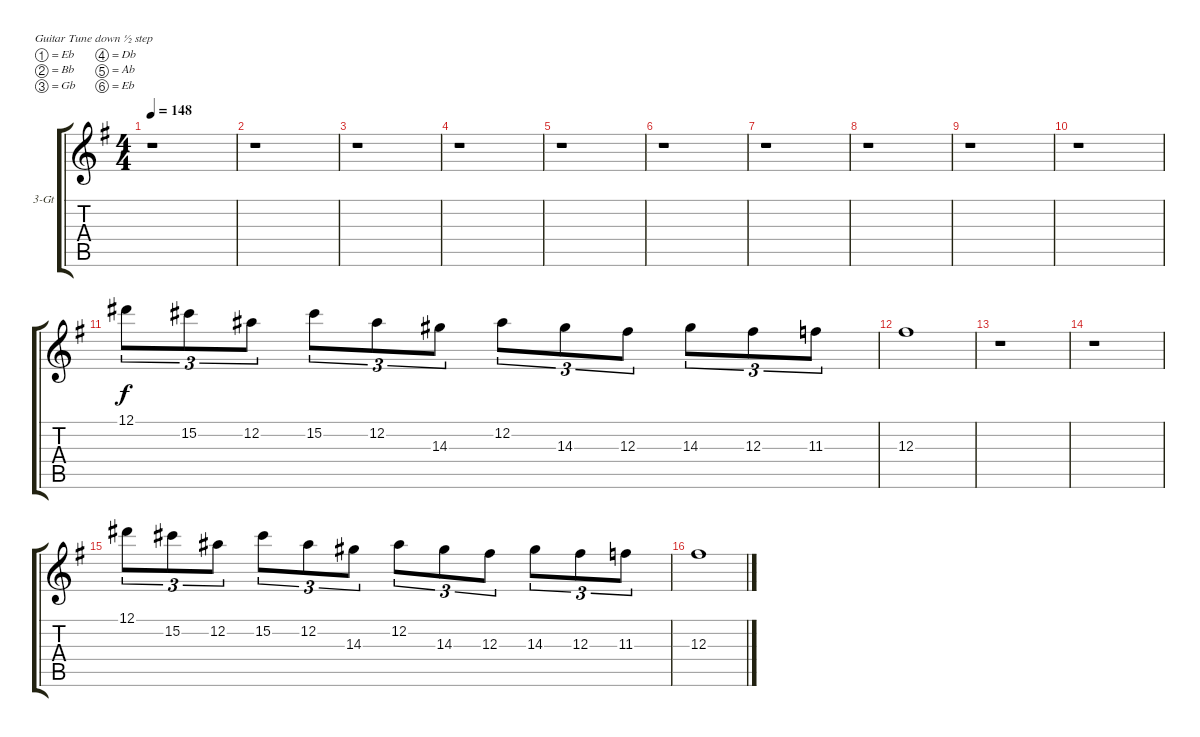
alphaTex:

\bracketExtendMode groupsimilarinstruments
\firstSystemTrackNameOrientation horizontal
\otherSystemsTrackNameOrientation horizontal
\track ("Guitar 3" "3-Gt") {instrument distortionguitar}
\staff {score tabs}
\tuning (Eb4 Bb3 Gb3 Db3 Ab2 Eb2)
\ts (4 4)
\tempo 148
\clef g2
\scale
1.05549
\ks g
r.1{dy f} |
\scale
0.944515 r.1 |
\scale
1.05549 r.1 |
\scale
0.944515 r.1 |
\scale
1.05549 r.1 |
\scale
0.944515 r.1 |
\scale
1.05549 r.1 |
\scale
0.944515 r.1 |
\scale
1.05549 r.1 |
\scale
0.944515 r.1 |
\scale
1.05549 12.1.8{tu (3 2)} 15.2.8{tu (3 2)} 12.2.8{tu (3 2)} 15.2.8{tu (3 2)} 12.2.8{tu (3 2)} 14.3.8{tu (3 2)} 12.2.8{tu (3 2)} 14.3.8{tu (3 2)} 12.3.8{tu (3 2)} 14.3.8{tu (3 2)} 12.3.8{tu (3 2)} 11.3.8{tu (3 2)} |
\scale
0.944515 12.3.1 |
\scale
1.05549 r.1 |
\scale
0.944515 r.1 |
\scale
1.05549 12.1.8{tu (3 2)} 15.2.8{tu (3 2)} 12.2.8{tu (3 2)} 15.2.8{tu (3 2)} 12.2.8{tu (3 2)} 14.3.8{tu (3 2)} 12.2.8{tu (3 2)} 14.3.8{tu (3 2)} 12.3.8{tu (3 2)} 14.3.8{tu (3 2)} 12.3.8{tu (3 2)} 11.3.8{tu (3 2)} |
\scale
0.944515 12.3.1
